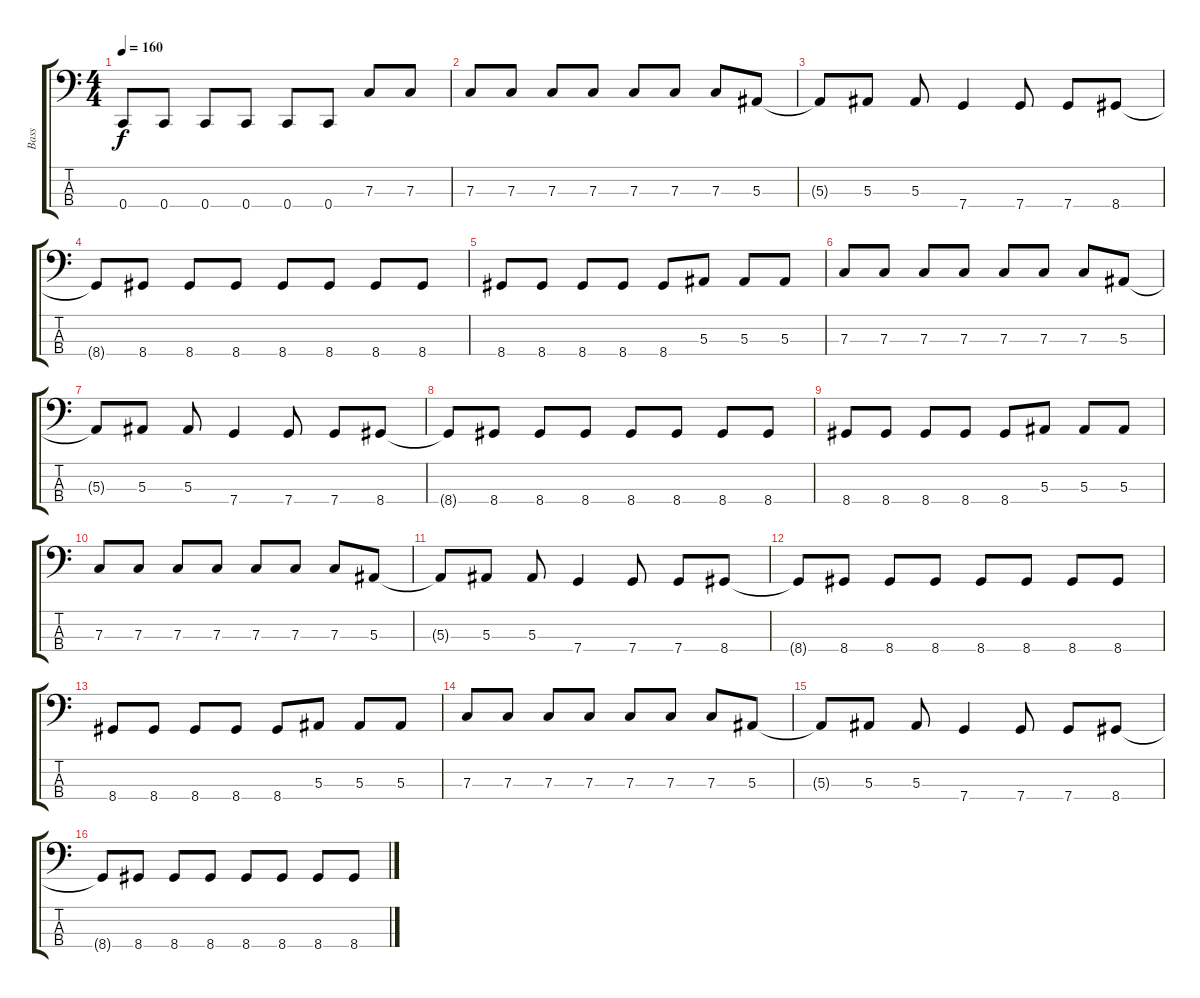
\track ("Bass" "Bass") {instrument electricbassfinger}
\staff {score tabs}
\tuning (Eb2 Bb1 F1 C1) {hide}
\ts (4 4)
\tempo 160
\clef f4
\ks c
0.4.8{dy f} 0.4.8 0.4.8 0.4.8 0.4.8 0.4.8 7.3.8 7.3.8 |
7.3.8 7.3.8 7.3.8 7.3.8 7.3.8 7.3.8 7.3.8 5.3.8 |
5.3{t}.8 5.3.8 5.3.8 7.4.4 7.4.8 7.4.8 8.4.8 |
8.4{t}.8 8.4.8 8.4.8 8.4.8 8.4.8 8.4.8 8.4.8 8.4.8 |
8.4.8 8.4.8 8.4.8 8.4.8 8.4.8 5.3.8 5.3.8 5.3.8 |
7.3.8 7.3.8 7.3.8 7.3.8 7.3.8 7.3.8 7.3.8 5.3.8 |
5.3{t}.8 5.3.8 5.3.8 7.4.4 7.4.8 7.4.8 8.4.8 |
8.4{t}.8 8.4.8 8.4.8 8.4.8 8.4.8 8.4.8 8.4.8 8.4.8 |
8.4.8 8.4.8 8.4.8 8.4.8 8.4.8 5.3.8 5.3.8 5.3.8 |
7.3.8 7.3.8 7.3.8 7.3.8 7.3.8 7.3.8 7.3.8 5.3.8 |
5.3{t}.8 5.3.8 5.3.8 7.4.4 7.4.8 7.4.8 8.4.8 |
8.4{t}.8 8.4.8 8.4.8 8.4.8 8.4.8 8.4.8 8.4.8 8.4.8 |
8.4.8 8.4.8 8.4.8 8.4.8 8.4.8 5.3.8 5.3.8 5.3.8 |
7.3.8 7.3.8 7.3.8 7.3.8 7.3.8 7.3.8 7.3.8 5.3.8 |
5.3{t}.8 5.3.8 5.3.8 7.4.4 7.4.8 7.4.8 8.4.8 |
8.4{t}.8 8.4.8 8.4.8 8.4.8 8.4.8 8.4.8 8.4.8 8.4.8
